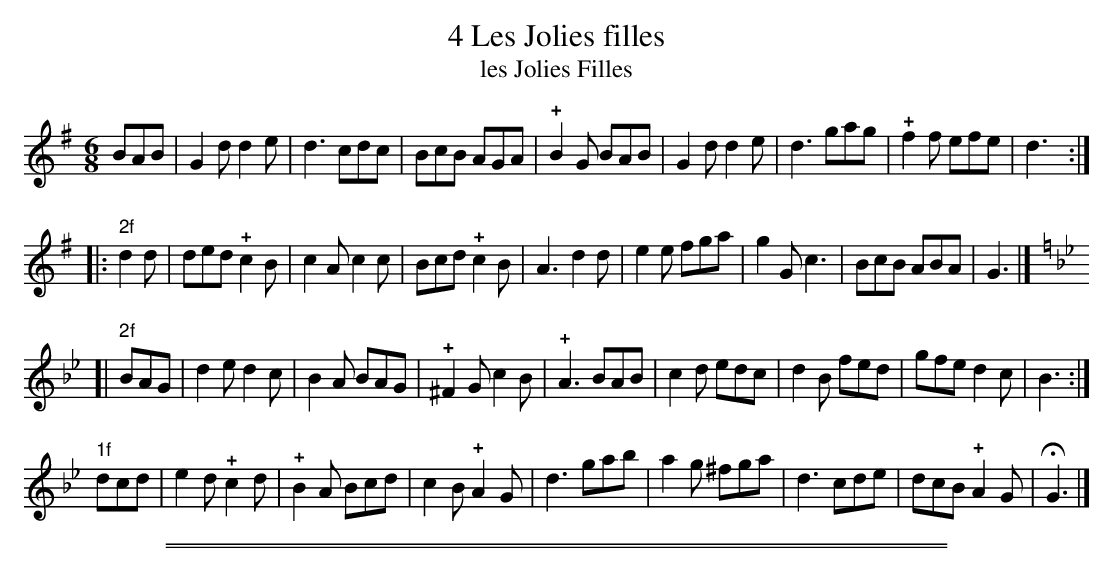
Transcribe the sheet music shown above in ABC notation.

X:1
T: 4 Les Jolies filles
T: les Jolies Filles
M: 6/8
L: 1/8
K: G
BAB |\
G2d d2e | d3 cdc | BcB AGA | !+!B2G BAB |\
G2d d2e | d3 gag | !+!f2f efe | d3 :|
|: "2f"d2d |\
ded !+!c2B | c2A c2c | Bcd !+!c2B | A3 d2d |\
e2e fga | g2G c3 | BcB ABA | G3 |] [K:Gm]
[| "2f"BAG |\
d2e d2c | B2A BAG | !+!^F2G c2B | !+!A3 BAB |\
c2d edc | d2B fed | gfe d2c | B3 :|
"1f"dcd |\
e2d !+!c2d | !+!B2A Bcd | c2B !+!A2G | d3 gab |\
a2g ^fga | d3 cde | dcB !+!A2G | HG3 |]
